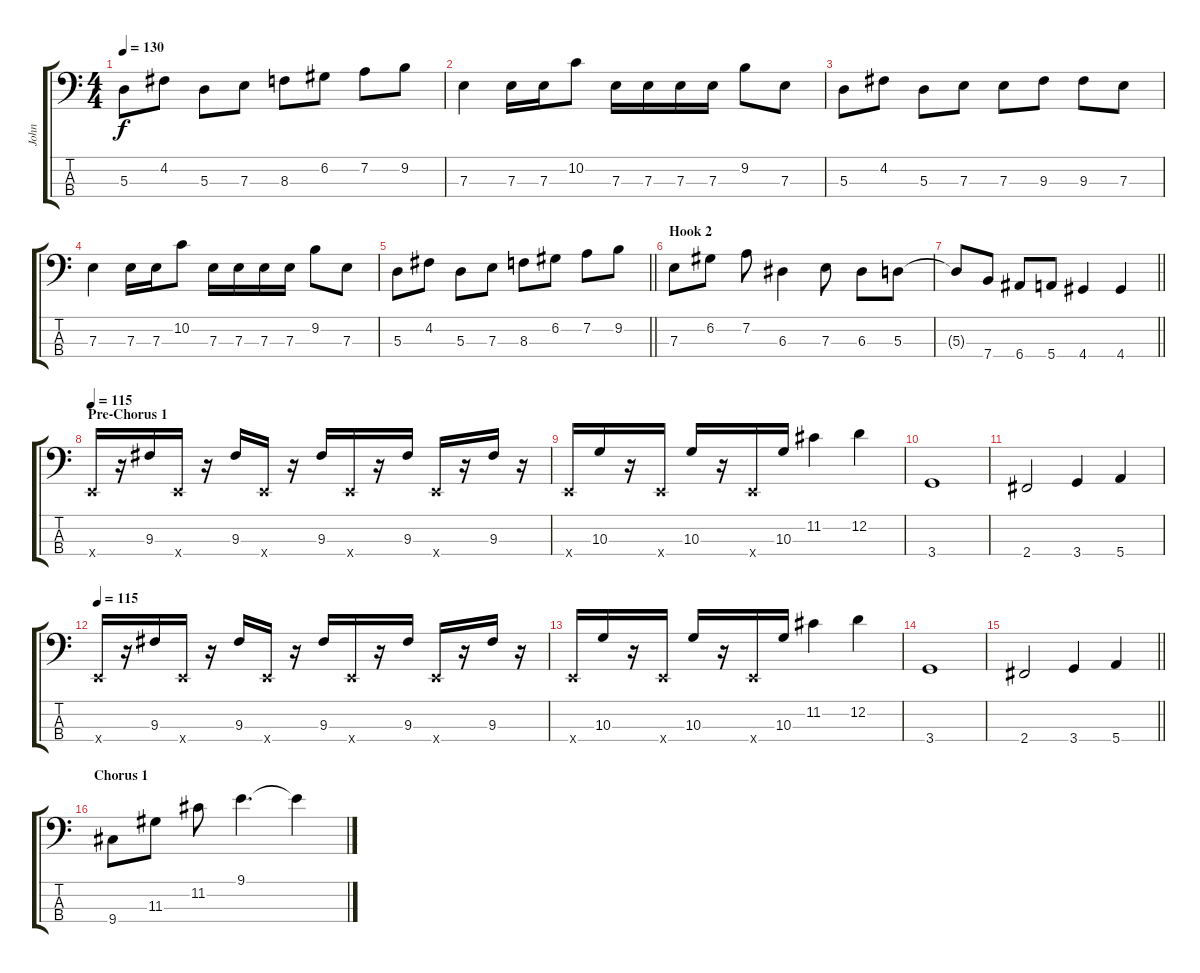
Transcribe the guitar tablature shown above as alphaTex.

\track ("John" "John") {instrument electricbassfinger}
\staff {score tabs}
\tuning (G2 D2 A1 E1) {hide}
\ts (4 4)
\tempo 130
\clef f4
\ks c
5.3.8{dy f} 4.2.8 5.3.8 7.3.8 8.3.8 6.2.8 7.2.8 9.2.8 |
7.3.4 7.3.16 7.3.16 10.2.8 7.3.16 7.3.16 7.3.16 7.3.16 9.2.8 7.3.8 |
5.3.8 4.2.8 5.3.8 7.3.8 7.3.8 9.3.8 9.3.8 7.3.8 |
7.3.4 7.3.16 7.3.16 10.2.8 7.3.16 7.3.16 7.3.16 7.3.16 9.2.8 7.3.8 |
\barLineRight lightlight
5.3.8 4.2.8 5.3.8 7.3.8 8.3.8 6.2.8 7.2.8 9.2.8 |
\section ("" "Hook 2")
7.3.8 6.2.8 7.2.8 6.3.4 7.3.8 6.3.8 5.3.8 |
\barLineRight lightlight
5.3{t}.8 7.4.8 6.4.8 5.4.8 4.4.4 4.4.4 |
\section ("" "Pre-Chorus 1")
\tempo 115
0.4{x}.16 r.16 9.3.16 0.4{x}.16 r.16 9.3.16 0.4{x}.16 r.16 9.3.16 0.4{x}.16 r.16 9.3.16 0.4{x}.16 r.16 9.3.16 r.16 |
0.4{x}.16 10.3.16 r.16 0.4{x}.16 10.3.16 r.16 0.4{x}.16 10.3.16 11.2.4 12.2.4 |
3.4.1 |
2.4.2 3.4.4 5.4.4 |
\tempo 115
0.4{x}.16 r.16 9.3.16 0.4{x}.16 r.16 9.3.16 0.4{x}.16 r.16 9.3.16 0.4{x}.16 r.16 9.3.16 0.4{x}.16 r.16 9.3.16 r.16 |
0.4{x}.16 10.3.16 r.16 0.4{x}.16 10.3.16 r.16 0.4{x}.16 10.3.16 11.2.4 12.2.4 |
3.4.1 |
\barLineRight lightlight
2.4.2 3.4.4 5.4.4 |
\section ("" "Chorus 1")
9.4.8 11.3.8 11.2.8 9.1.4{d} 9.1{t}.4
